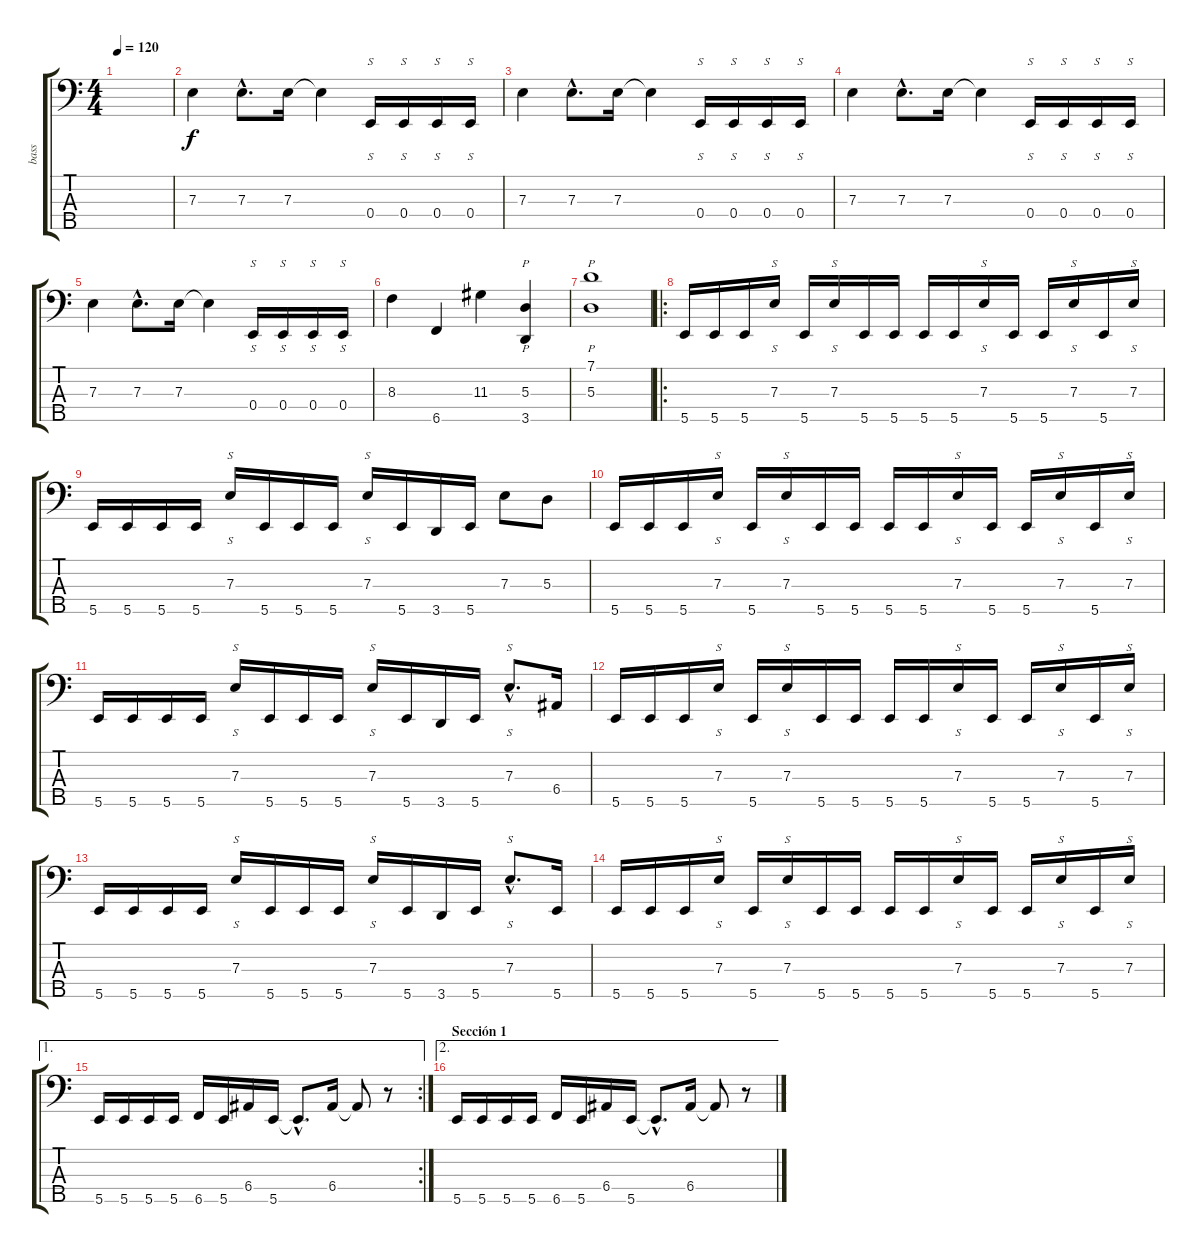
\track ("bass" "bass") {instrument electricbassfinger}
\staff {score tabs}
\tuning (G2 D2 A1 E1 B0) {hide}
\ts (4 4)
\tempo 120
\clef f4
\ks c
|
7.3.4 7.3{hac}.8{d} 7.3.16 7.3{t}.4 0.4.16{s} 0.4.16{s} 0.4.16{s} 0.4.16{s} |
7.3.4 7.3{hac}.8{d} 7.3.16 7.3{t}.4 0.4.16{s} 0.4.16{s} 0.4.16{s} 0.4.16{s} |
7.3.4 7.3{hac}.8{d} 7.3.16 7.3{t}.4 0.4.16{s} 0.4.16{s} 0.4.16{s} 0.4.16{s} |
7.3.4 7.3{hac}.8{d} 7.3.16 7.3{t}.4 0.4.16{s} 0.4.16{s} 0.4.16{s} 0.4.16{s} |
8.3.4 6.5.4 11.3.4 (5.3 3.5).4{p} |
(7.1 5.3).1{p} |
\ro
5.5.16 5.5.16 5.5.16 7.3.16{s} 5.5.16 7.3.16{s} 5.5.16 5.5.16 5.5.16 5.5.16 7.3.16{s} 5.5.16 5.5.16 7.3.16{s} 5.5.16 7.3.16{s} |
5.5.16 5.5.16 5.5.16 5.5.16 7.3.16{s} 5.5.16 5.5.16 5.5.16 7.3.16{s} 5.5.16 3.5.16 5.5.16 7.3.8 5.3.8 |
5.5.16 5.5.16 5.5.16 7.3.16{s} 5.5.16 7.3.16{s} 5.5.16 5.5.16 5.5.16 5.5.16 7.3.16{s} 5.5.16 5.5.16 7.3.16{s} 5.5.16 7.3.16{s} |
5.5.16 5.5.16 5.5.16 5.5.16 7.3.16{s} 5.5.16 5.5.16 5.5.16 7.3.16{s} 5.5.16 3.5.16 5.5.16 7.3{hac}.8{s d} 6.4.16 |
5.5.16 5.5.16 5.5.16 7.3.16{s} 5.5.16 7.3.16{s} 5.5.16 5.5.16 5.5.16 5.5.16 7.3.16{s} 5.5.16 5.5.16 7.3.16{s} 5.5.16 7.3.16{s} |
5.5.16 5.5.16 5.5.16 5.5.16 7.3.16{s} 5.5.16 5.5.16 5.5.16 7.3.16{s} 5.5.16 3.5.16 5.5.16 7.3{hac}.8{s d} 5.5.16 |
5.5.16 5.5.16 5.5.16 7.3.16{s} 5.5.16 7.3.16{s} 5.5.16 5.5.16 5.5.16 5.5.16 7.3.16{s} 5.5.16 5.5.16 7.3.16{s} 5.5.16 7.3.16{s} |
\ae 1
\rc 2
5.5.16 5.5.16 5.5.16 5.5.16 6.5.16 5.5.16 6.4.16 5.5.16 5.5{hac t}.8{d} 6.4.16 6.4{t}.8 r.8 |
\ae 2
\section ("" "Sección 1")
5.5.16 5.5.16 5.5.16 5.5.16 6.5.16 5.5.16 6.4.16 5.5.16 5.5{hac t}.8{d} 6.4.16 6.4{t}.8 r.8
